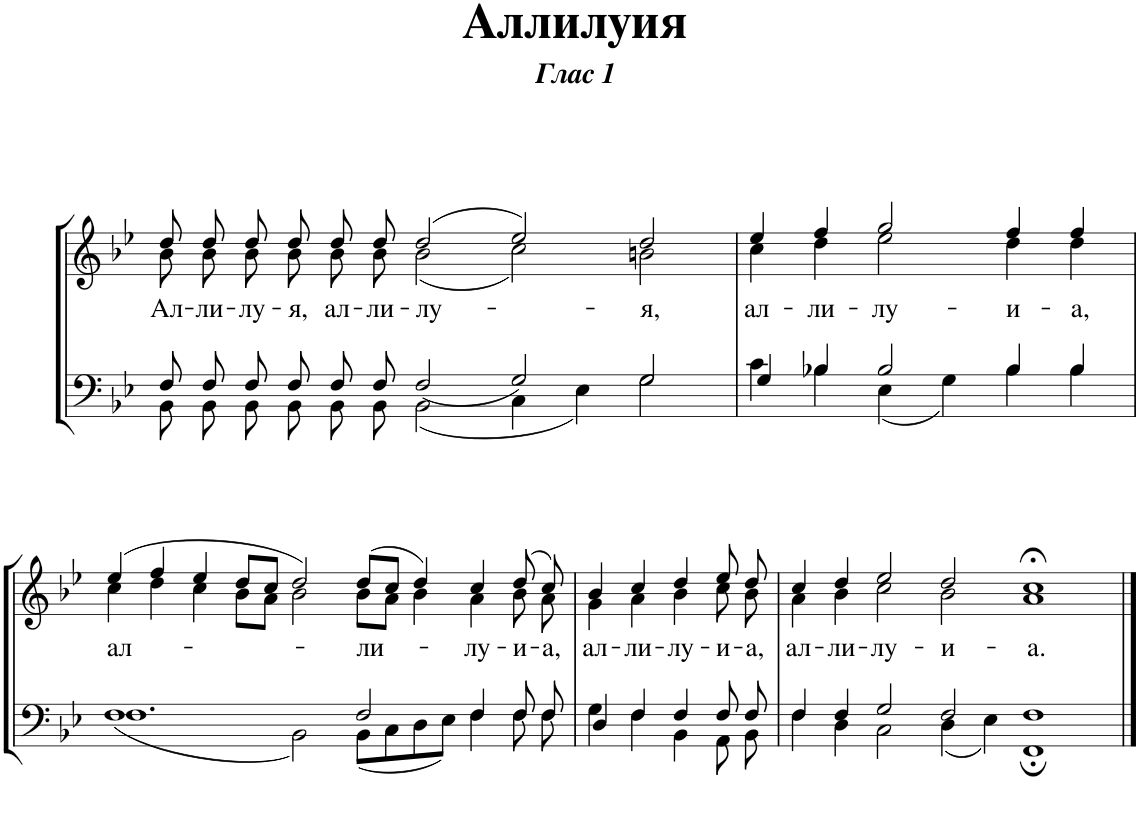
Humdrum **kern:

**kern	**kern	**text
*part1	*part1	*part1
*staff2	*staff1	*staff1
*I"Piano	*	*
*I'Pno.	*	*
*clefF4	*clefG2	*
*k[b-e-]	*k[b-e-]	*
*M12/4	*M12/4	*
=1	=1	=1
*^	*	*
*	*^	*	*
!	!	!	!	!LO:LY:b
*	*	*	*^	*
4ryy	8F/	8BB-\	8dd/	8b-\	Ал-
!	!	!	!	!	!LO:LY:b
.	8F/	8BB-\	8dd/	8b-\	-ли-
!	!	!	!	!	!LO:LY:b
0ryy	8F/	8BB-\	8dd/	8b-\	-лу-
!	!	!	!	!	!LO:LY:b
.	8F/	8BB-\	8dd/	8b-\	-я,
!	!	!	!	!	!LO:LY:b
.	8F/	8BB-\	8dd/	8b-\	ал-
!	!	!	!	!	!LO:LY:b
.	8F/	8BB-\	8dd/	8b-\	-ли-
!	!	!	!	!	!LO:LY:b
.	2F/	2BB-\	(2dd/	(2b-\	-лу-
.	2G/	4C\	2ee-/)	2cc\)	.
.	.	4E-\	.	.	.
!	!	!	!	!	!LO:LY:b
.	2G/	2G\	2dd/	2bn\	-я,
=2	=2	=2	=2	=2	=2
!	!	!	!	!	!LO:LY:b
1ryy	4G/	4c\	4ee-/	4cc\	ал-
!	!	!	!	!	!LO:LY:b
.	4B-X/	4B-\	4ff/	4dd\	-ли-
!	!	!	!	!	!LO:LY:b
.	2B-/	4E-\	2gg/	2ee-\	-лу-
.	.	4G\	.	.	.
!	!	!	!	!	!LO:LY:b
2ryy	4B-/	4B-\	4ff/	4dd\	-и-
!	!	!	!	!	!LO:LY:b
.	4B-/	4B-\	4ff/	4dd\	-а,
!!LO:LB:g=z	!!
=3	=3	=3	=3	=3	=3
!	!	!	!	!	!LO:LY:b
0ryy	1.F	1F	(4ee-/	4cc\	ал-
.	.	.	4ff/	4dd\	.
.	.	.	4ee-/	4cc\	.
.	.	.	8dd/L	8b-\L	.
.	.	.	8cc/J	8a\J	.
.	.	2BB-\	2dd/)	2b-\	.
!	!	!	!	!	!LO:LY:b
.	2F/	8BB-\L	(8dd/L	8b-\L	-ли-
.	.	8C\	8cc/J	8a\J	.
.	.	8D\	4dd/)	4b-\	.
.	.	8E-\J	.	.	.
!	!	!	!	!	!LO:LY:b
2ryy	4F/	4F\	4cc/	4a\	-лу-
!	!	!	!	!	!LO:LY:b
.	8F/	8F\	(8dd/	8b-\	-и-
!	!	!	!	!	!LO:LY:b
.	8F/	8F\	8cc/)	8a\	-а,
=4	=4	=4	=4	=4	=4
!	!	!	!	!	!LO:LY:b
1ryy	4D/	4G\	4b-/	4g\	ал-
!	!	!	!	!	!LO:LY:b
.	4F/	4F\	4cc/	4a\	-ли-
!	!	!	!	!	!LO:LY:b
.	4F/	4BB-\	4dd/	4b-\	-лу-
!	!	!	!	!	!LO:LY:b
.	8F/	8AA\	8ee-/	8cc\	-и-
!	!	!	!	!	!LO:LY:b
.	8F/	8BB-\	8dd/	8b-\	-а,
=5	=5	=5	=5	=5	=5
!	!	!	!	!	!LO:LY:b
1ryy	4F/	4F\	4cc/	4a\	ал-
!	!	!	!	!	!LO:LY:b
.	4F/	4D\	4dd/	4b-\	-ли-
!	!	!	!	!	!LO:LY:b
.	2G/	2C\	2ee-/	2cc\	-лу-
!	!	!	!	!	!LO:LY:b
1.ryy	2F/	4D\	2dd/	2b-\	-и-
.	.	4E-\	.	.	.
!	!	!	!	!	!LO:LY:b
.	1F	1FF; 1F;	1cc;<	1a	-а.
*v	*v	*v	*	*	*
*	*v	*v	*
==	==	==
*-	*-	*-
